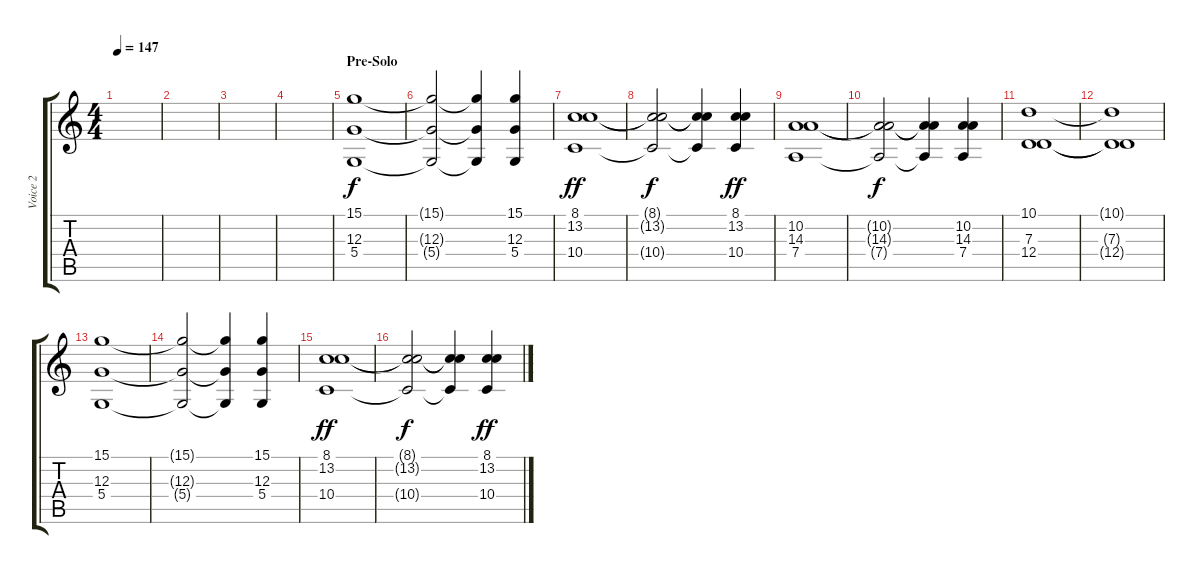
\track ("Voice 2" "Voice 2") {instrument choiraahs}
\staff {score tabs}
\tuning (E4 B3 G3 D3 A2 E2) {hide}
\ts (4 4)
\tempo 147
\clef g2
\ks c
|
|
|
|
\section ("" "Pre-Solo")
(15.1 12.3 5.4).1 |
(15.1{t} 12.3{t} 5.4{t}).2 (15.1{t} 12.3{t} 5.4{t}).4 (15.1 12.3 5.4).4 |
(8.1 13.2 10.4).1{dy ff} |
(8.1{t} 13.2{t} 10.4{t}).2{dy f} (8.1{t} 13.2{t} 10.4{t}).4 (8.1 13.2 10.4).4{dy ff} |
(10.2 14.3 7.4).1 |
(10.2{t} 14.3{t} 7.4{t}).2{dy f} (10.2{t} 14.3{t} 7.4{t}).4 (10.2 14.3 7.4).4 |
(10.1 7.3 12.4).1 |
(10.1{t} 7.3{t} 12.4{t}).1 |
(15.1 12.3 5.4).1 |
(15.1{t} 12.3{t} 5.4{t}).2 (15.1{t} 12.3{t} 5.4{t}).4 (15.1 12.3 5.4).4 |
(8.1 13.2 10.4).1{dy ff} |
(8.1{t} 13.2{t} 10.4{t}).2{dy f} (8.1{t} 13.2{t} 10.4{t}).4 (8.1 13.2 10.4).4{dy ff}
